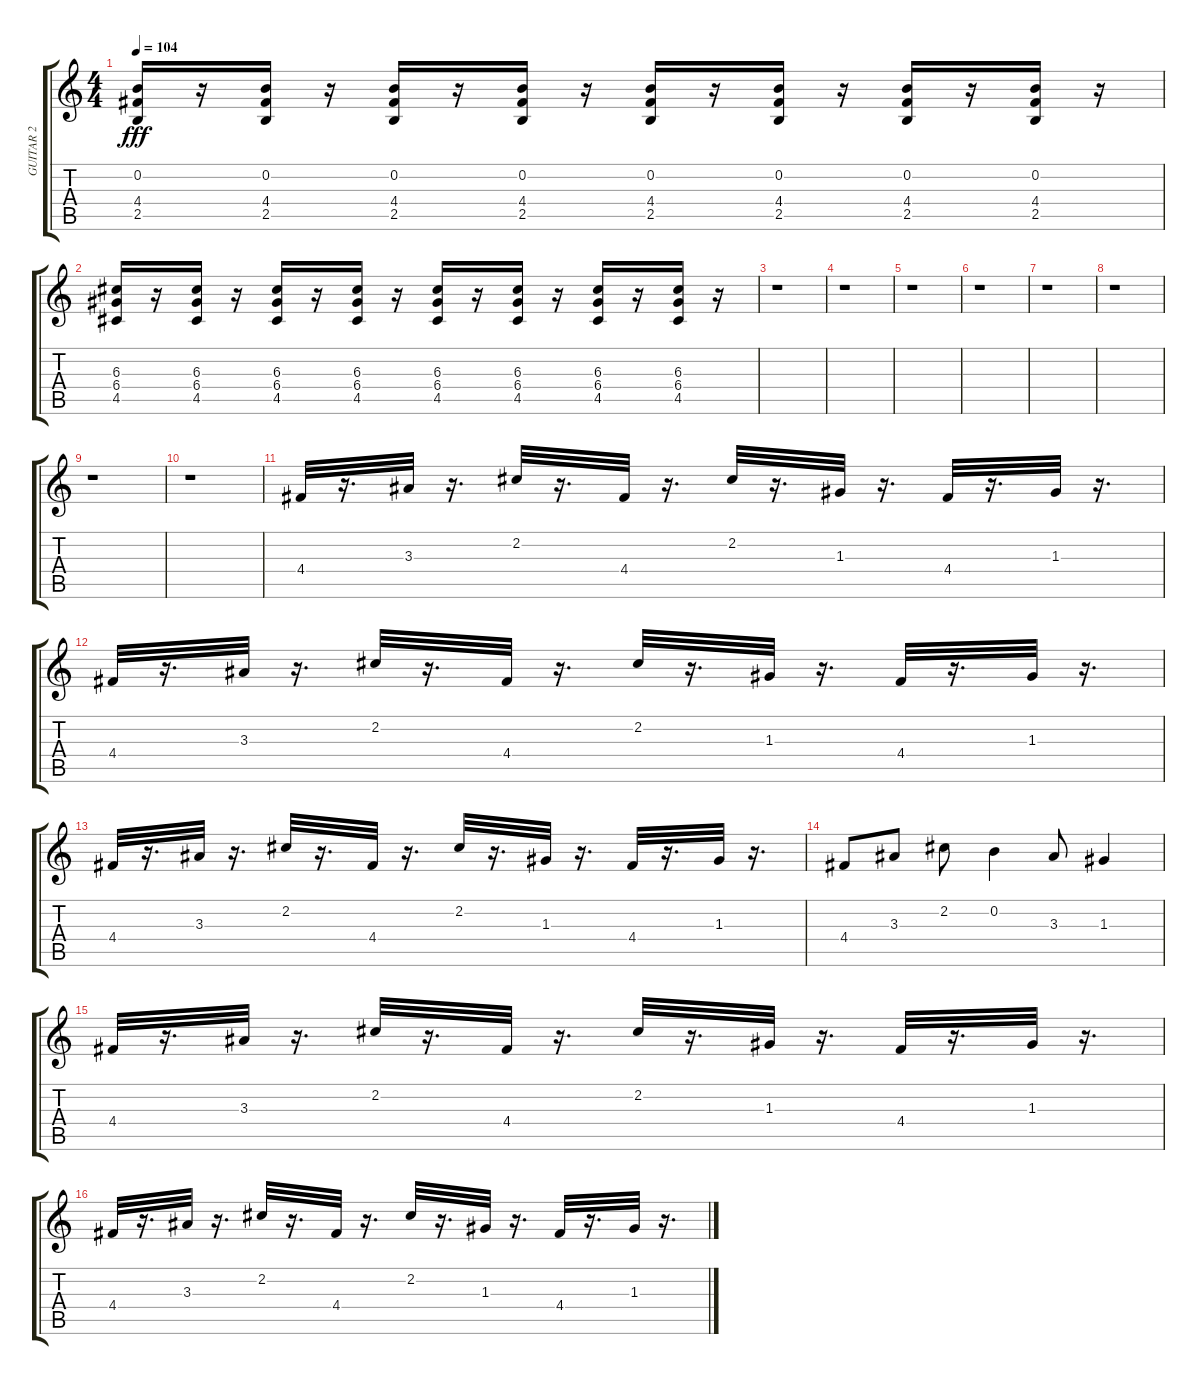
\track ("GUITAR 2" "GUITAR 2") {instrument electricguitarclean}
\staff {score tabs}
\tuning (E4 B3 G3 D3 A2 E2) {hide}
\ts (4 4)
\tempo 104
\clef g2
\ks c
(0.2 4.4 2.5).16{dy fff} r.16 (0.2 4.4 2.5).16 r.16 (0.2 4.4 2.5).16 r.16 (0.2 4.4 2.5).16 r.16 (0.2 4.4 2.5).16 r.16 (0.2 4.4 2.5).16 r.16 (0.2 4.4 2.5).16 r.16 (0.2 4.4 2.5).16 r.16 |
(6.3 6.4 4.5).16 r.16 (6.3 6.4 4.5).16 r.16 (6.3 6.4 4.5).16 r.16 (6.3 6.4 4.5).16 r.16 (6.3 6.4 4.5).16 r.16 (6.3 6.4 4.5).16 r.16 (6.3 6.4 4.5).16 r.16 (6.3 6.4 4.5).16 r.16 |
r.1 |
r.1 |
r.1 |
r.1 |
r.1 |
r.1 |
r.1 |
r.1 |
4.4.32{volume 12} r.16{d} 3.3.32 r.16{d} 2.2.32 r.16{d} 4.4.32 r.16{d} 2.2.32 r.16{d} 1.3.32 r.16{d} 4.4.32 r.16{d} 1.3.32 r.16{d} |
4.4.32 r.16{d} 3.3.32 r.16{d} 2.2.32 r.16{d} 4.4.32 r.16{d} 2.2.32 r.16{d} 1.3.32 r.16{d} 4.4.32 r.16{d} 1.3.32 r.16{d} |
4.4.32 r.16{d} 3.3.32 r.16{d} 2.2.32 r.16{d} 4.4.32 r.16{d} 2.2.32 r.16{d} 1.3.32 r.16{d} 4.4.32 r.16{d} 1.3.32 r.16{d} |
4.4.8 3.3.8 2.2.8 0.2.4 3.3.8 1.3.4 |
4.4.32 r.16{d} 3.3.32 r.16{d} 2.2.32 r.16{d} 4.4.32 r.16{d} 2.2.32 r.16{d} 1.3.32 r.16{d} 4.4.32 r.16{d} 1.3.32 r.16{d} |
4.4.32 r.16{d} 3.3.32 r.16{d} 2.2.32 r.16{d} 4.4.32 r.16{d} 2.2.32 r.16{d} 1.3.32 r.16{d} 4.4.32 r.16{d} 1.3.32 r.16{d}
